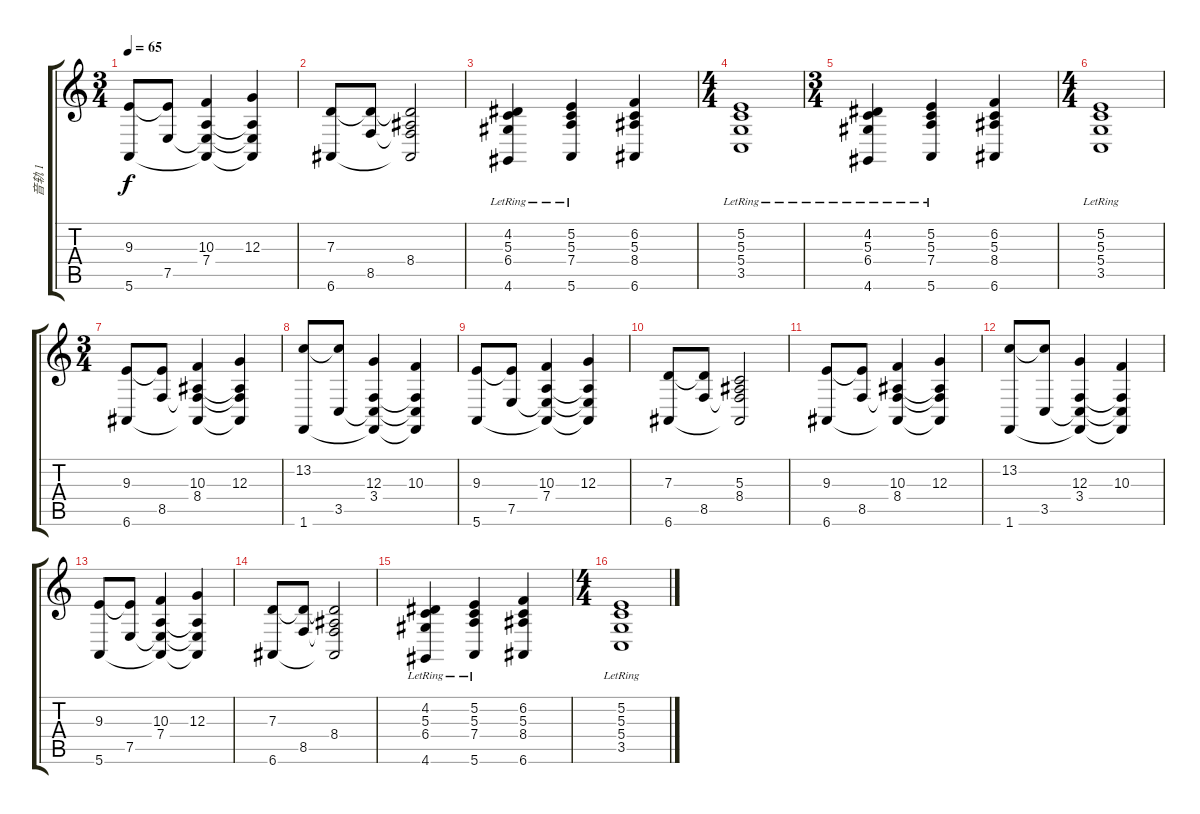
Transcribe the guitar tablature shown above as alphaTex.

\track ("音轨 1" "音轨 1") {instrument acousticgrandpiano}
\staff {score tabs}
\tuning (E4 B3 G3 D3 A2 E2) {hide}
\ts (3 4)
\tempo 65
\clef g2
\ks c
(9.3 5.6).8{dy f} (9.3{t} 7.5).8 (10.3 7.4 7.5{t} 5.6{t}).4 (12.3 7.4{t} 7.5{t} 5.6{t}).4 |
(7.3 6.6).8 (7.3{t} 8.5).8 (7.3{t} 8.4 8.5{t} 6.6{t}).2 |
(4.2 5.3{lr} 6.4{lr} 4.6).4 (5.2 5.3{lr} 7.4{lr} 5.6).4 (6.2 5.3 8.4 6.6).4 |
\ts (4 4)
(5.2 5.3{lr} 5.4 3.5{lr}).1 |
\ts (3 4)
(4.2 5.3{lr} 6.4{lr} 4.6).4 (5.2 5.3{lr} 7.4{lr} 5.6).4 (6.2 5.3 8.4 6.6).4 |
\ts (4 4)
(5.2 5.3{lr} 5.4 3.5{lr}).1 |
\ts (3 4)
(9.3 6.6).8 (9.3{t} 8.5).8 (10.3 8.4 8.5{t} 6.6{t}).4 (12.3 8.4{t} 8.5{t} 6.6{t}).4 |
(13.2 1.6).8 (13.2{t} 3.5).8 (12.3 3.4 3.5{t} 1.6{t}).4 (10.3 3.4{t} 3.5{t} 1.6{t}).4 |
(9.3 5.6).8 (9.3{t} 7.5).8 (10.3 7.4 7.5{t} 5.6{t}).4 (12.3 7.4{t} 7.5{t} 5.6{t}).4 |
(7.3 6.6).8 (7.3{t} 8.5).8 (5.3 8.4 8.5{t} 6.6{t}).2 |
(9.3 6.6).8 (9.3{t} 8.5).8 (10.3 8.4 8.5{t} 6.6{t}).4 (12.3 8.4{t} 8.5{t} 6.6{t}).4 |
(13.2 1.6).8 (13.2{t} 3.5).8 (12.3 3.4 3.5{t} 1.6{t}).4 (10.3 3.4{t} 3.5{t} 1.6{t}).4 |
(9.3 5.6).8 (9.3{t} 7.5).8 (10.3 7.4 7.5{t} 5.6{t}).4 (12.3 7.4{t} 7.5{t} 5.6{t}).4 |
(7.3 6.6).8 (7.3{t} 8.5).8 (7.3{t} 8.4 8.5{t} 6.6{t}).2 |
(4.2 5.3{lr} 6.4{lr} 4.6).4 (5.2 5.3{lr} 7.4{lr} 5.6).4 (6.2 5.3 8.4 6.6).4 |
\ts (4 4)
(5.2 5.3{lr} 5.4 3.5{lr}).1
